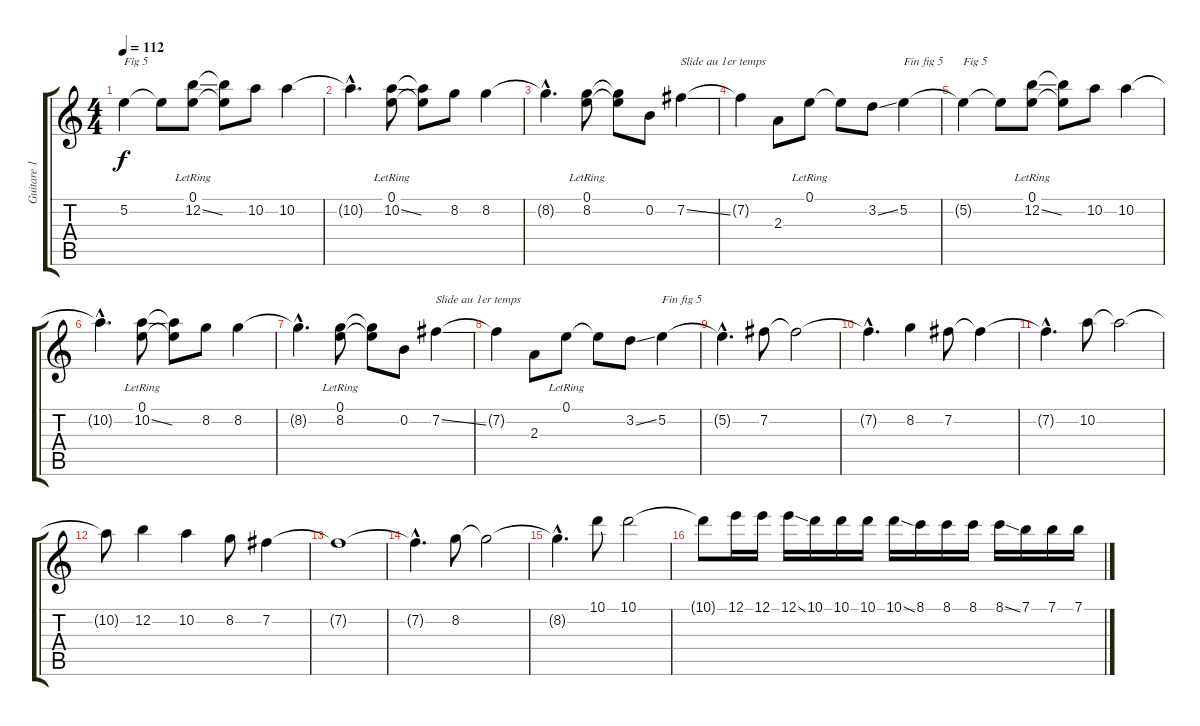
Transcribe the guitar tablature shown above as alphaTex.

\track ("Guitare 1  " "Guitare 1 ") {instrument distortionguitar}
\staff {score tabs}
\tuning (E4 B3 G3 D3 A2 E2) {hide}
\ts (4 4)
\tempo 112
\clef g2
\ks c
5.2{t}.4{txt "Fig 5" dy f} 5.2{t}.8 (0.1{lr} 12.2{ss}).8 (0.1{t} 12.2{t}).8 10.2.8 10.2.4 |
10.2{hac t}.4{d} (0.1{lr} 10.2{ss}).8 (0.1{t} 10.2{t}).8 8.2.8 8.2.4 |
8.2{hac t}.4{d} (0.1{lr} 8.2).8 (0.1{t} 8.2{t}).8 0.2.8 7.2{ss}.4{txt "Slide au 1er temps"} |
7.2{t}.4 2.3.8 0.1{lr}.8 0.1{t}.8 3.2{ss}.8 5.2.4{txt "Fin fig 5"} |
5.2{t}.4{txt "Fig 5"} 5.2{t}.8 (0.1{lr} 12.2{ss}).8 (0.1{t} 12.2{t}).8 10.2.8 10.2.4 |
10.2{hac t}.4{d} (0.1{lr} 10.2{ss}).8 (0.1{t} 10.2{t}).8 8.2.8 8.2.4 |
8.2{hac t}.4{d} (0.1{lr} 8.2).8 (0.1{t} 8.2{t}).8 0.2.8 7.2{ss}.4{txt "Slide au 1er temps"} |
7.2{t}.4 2.3.8 0.1{lr}.8 0.1{t}.8 3.2{ss}.8 5.2.4{txt "Fin fig 5"} |
5.2{hac t}.4{d} 7.2.8 7.2{t}.2 |
7.2{hac t}.4{d} 8.2.4 7.2.8 7.2{t}.4 |
7.2{hac t}.4{d} 10.2.8 10.2{t}.2 |
10.2{t}.8 12.2.4 10.2.4 8.2.8 7.2.4 |
7.2{t}.1 |
7.2{hac t}.4{d} 8.2.8 8.2{t}.2 |
8.2{hac t}.4{d} 10.1.8 10.1.2 |
10.1{t}.8 12.1.16 12.1.16 12.1{ss}.16 10.1.16 10.1.16 10.1.16 10.1{ss}.16 8.1.16 8.1.16 8.1.16 8.1{ss}.16 7.1.16 7.1.16 7.1.16
